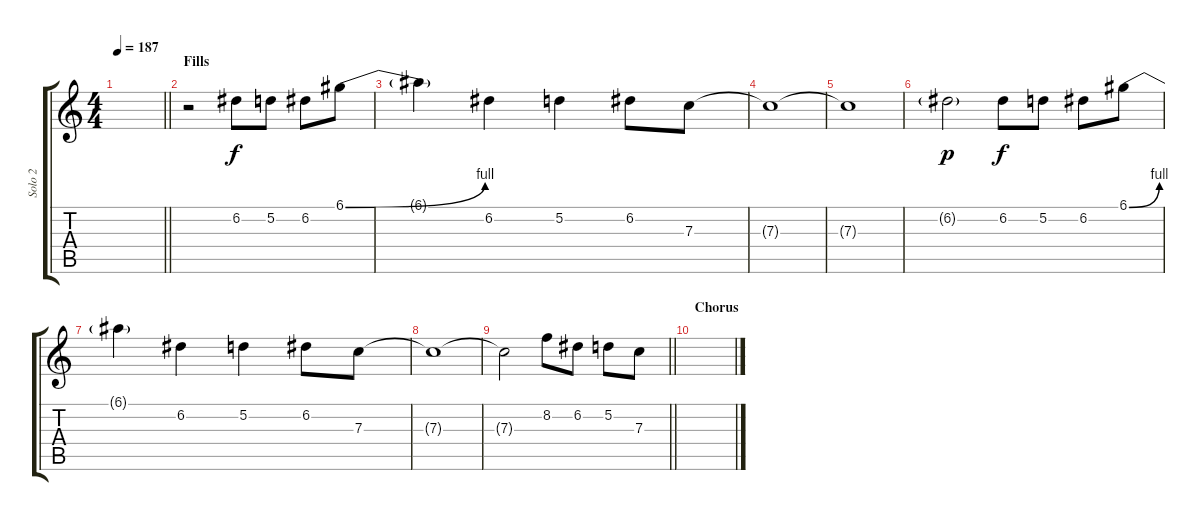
\track ("Solo 2" "Solo 2") {instrument overdrivenguitar}
\staff {score tabs}
\tuning (D4 A3 F3 C3 G2 C2) {hide}
\ts (4 4)
\tempo 187
\clef g2
\barLineRight lightlight
\ks c
|
\section ("" "Fills")
r.2{balance 16 instrument overdrivenguitar} 6.2.8 5.2.8 6.2.8 6.1{be (bend 0 0 60 4)}.8 |
6.1{t}.4 6.2.4 5.2.4 6.2.8 7.3.8 |
7.3{t}.1 |
7.3{t}.1 |
6.2{g}.2{dy p} 6.2.8{dy f} 5.2.8 6.2.8 6.1{be (bend 0 0 60 4)}.8 |
6.1{t}.4 6.2.4 5.2.4 6.2.8 7.3.8 |
7.3{t}.1 |
\barLineRight lightlight
7.3{t}.2 8.2.8 6.2.8 5.2.8 7.3.8 |
\section ("" "Chorus")
